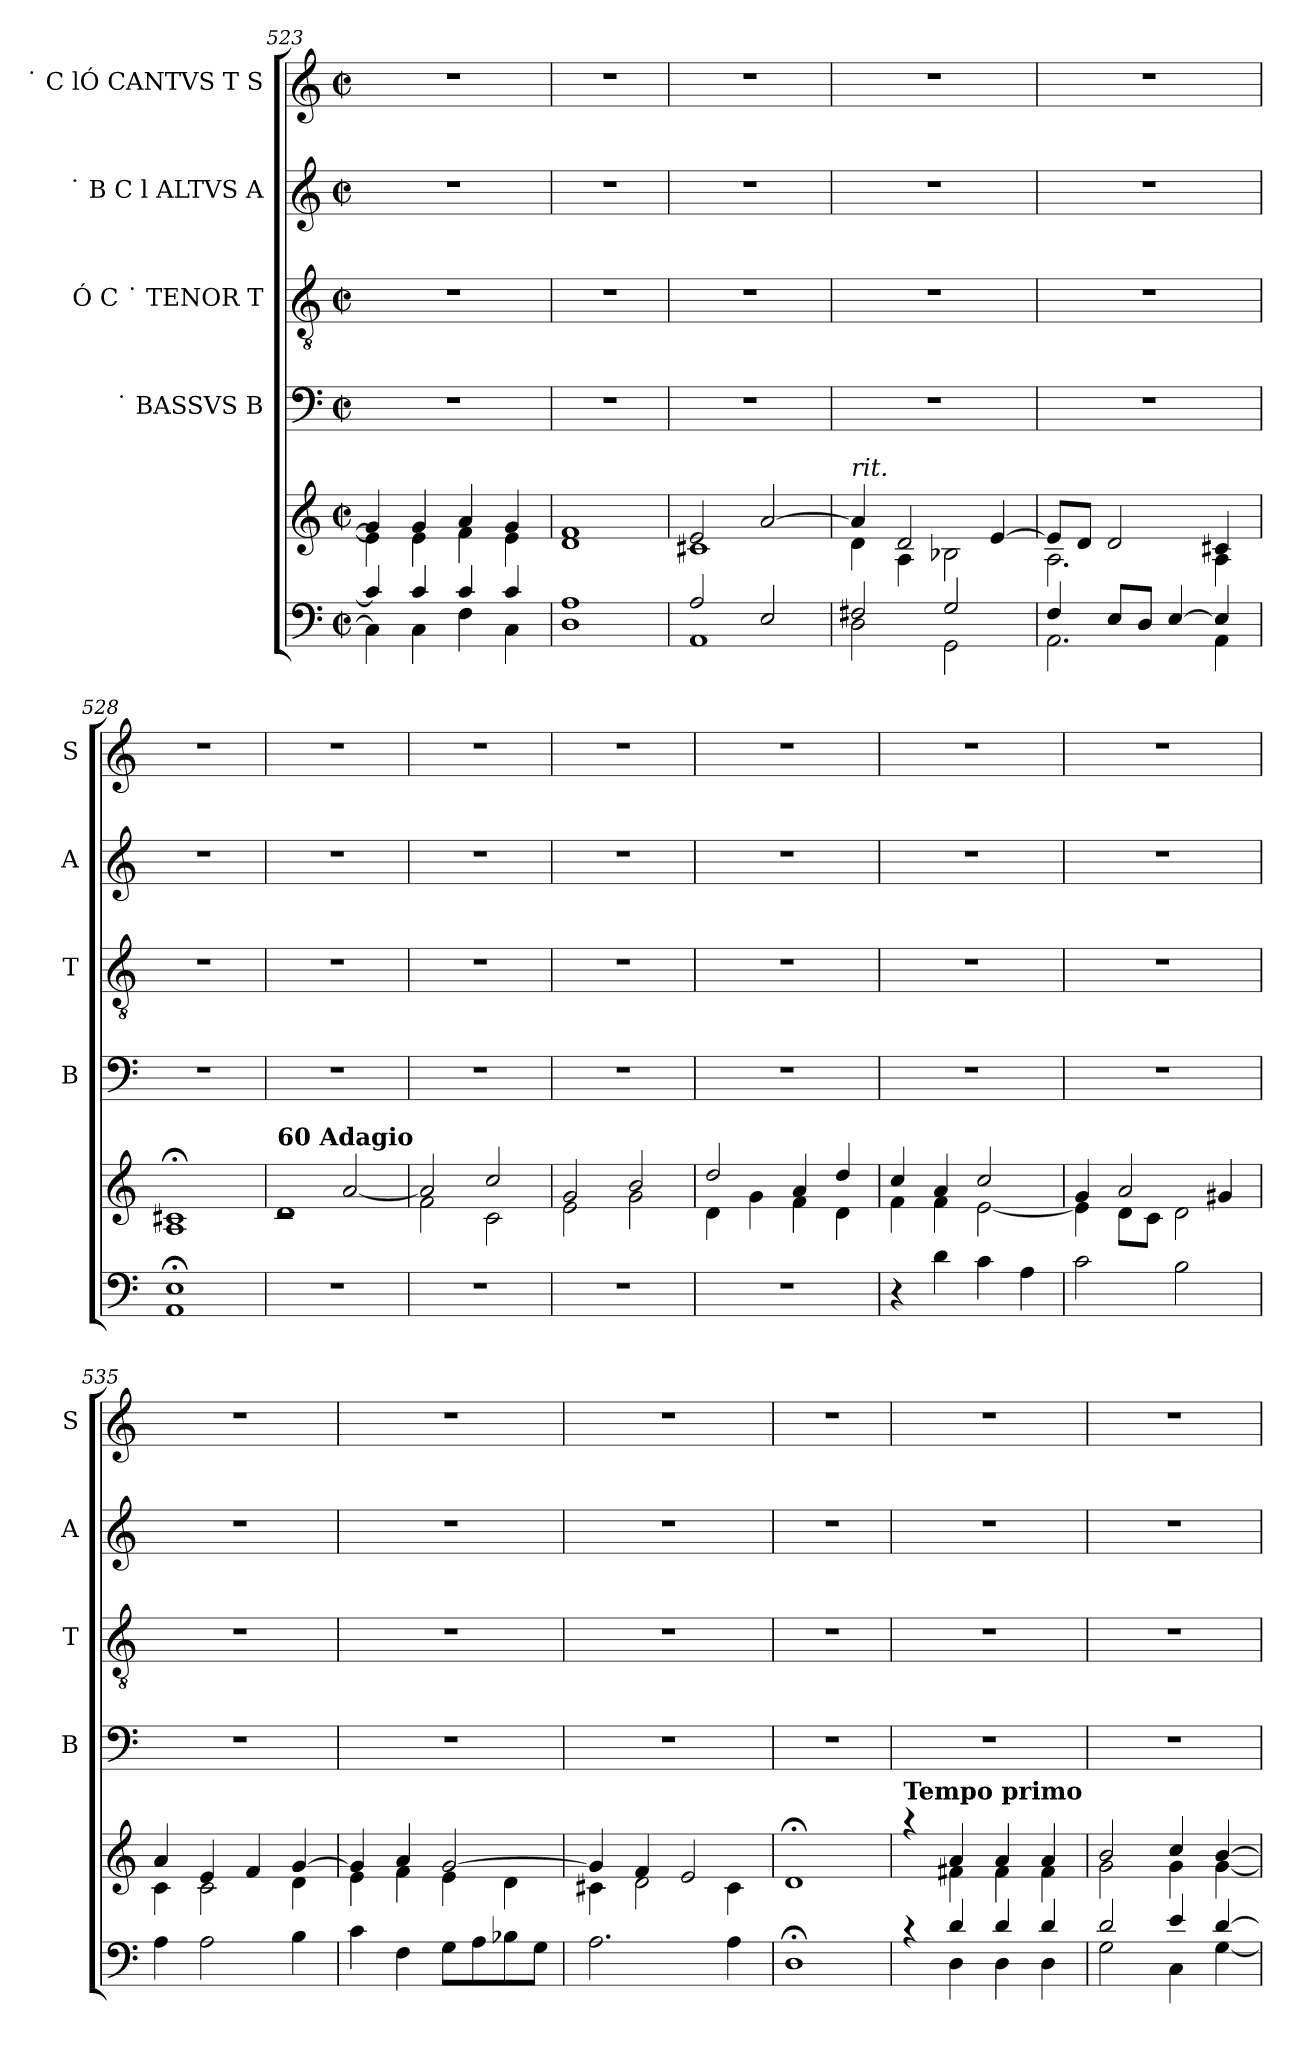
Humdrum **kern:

**kern	**kern	**kern	**kern	**kern	**kern
*part6	*part5	*part4	*part3	*part2	*part1
*staff6	*staff5	*staff4	*staff3	*staff2	*staff1
*	*	*I"˙ BASSVS B	*I"Ó C ˙ TENOR T	*I"˙ B C l ALTVS A	*I"˙ C lÓ CANTVS T S
*	*	*I'B	*I'T	*I'A	*I'S
*clefF4	*clefG2	*clefF4	*clefGv2	*clefG2	*clefG2
*k[]	*k[]	*k[]	*k[]	*k[]	*k[]
*C:	*C:	*C:	*C:	*C:	*C:
*M2/2	*M2/2	*M2/2	*M2/2	*M2/2	*M2/2
*met(c|)	*met(c|)	*met(c|)	*met(c|)	*met(c|)	*met(c|)
=523	=523	=523	=523	=523	=523
*^	*^	*	*	*	*
4c/]	4C\]	4g/]	4e\]	1r	1r	1r	1r
4c/	4C\	4g/	4e\	.	.	.	.
4c/	4F\	4a/	4f\	.	.	.	.
4c/	4C\	4g/	4e\	.	.	.	.
*v	*v	*	*	*	*	*	*
*	*v	*v	*	*	*	*
=524	=524	=524	=524	=524	=524
1D 1A	1d 1f	1r	1r	1r	1r
=525	=525	=525	=525	=525	=525
*^	*^	*	*	*	*
2A/	1AA	2e/	1c#X	1r	1r	1r	1r
2E/	.	[>2a/	.	.	.	.	.
=526	=526	=526	=526	=526	=526	=526	=526
!	!	!LO:TX:a:i:t=rit.	!	!	!	!	!
2F#X/	2D\	4a/]	4d\	1r	1r	1r	1r
.	.	2d/	4A\	.	.	.	.
2G/	2GG\	.	2B-X\	.	.	.	.
.	.	[>4e/	.	.	.	.	.
=527	=527	=527	=527	=527	=527	=527	=527
4F/	2.AA\	8e/L]	2.A\	1r	1r	1r	1r
.	.	8d/J	.	.	.	.	.
8E/L	.	2d/	.	.	.	.	.
8D/J	.	.	.	.	.	.	.
[>4E/	.	.	.	.	.	.	.
4E/]	4AA\	4c#X/	4A\	.	.	.	.
*v	*v	*	*	*	*	*	*
*	*v	*v	*	*	*	*
=528	=528	=528	=528	=528	=528
1AA; 1E;	1A; 1c#X;	1r	1r	1r	1r
!!LO:PB:g=z
=529	=529	=529	=529	=529	=529
*	*^	*	*	*	*
!	!LO:TX:a:B:t=60 Adagio	!	!	!	!	!
1r	1d	2rc	1r	1r	1r	1r
.	.	[>2a/	.	.	.	.
=530	=530	=530	=530	=530	=530	=530
1r	2f\	2a/]	1r	1r	1r	1r
.	2cc/	2c\	.	.	.	.
=531	=531	=531	=531	=531	=531	=531
1r	2e\	2g/	1r	1r	1r	1r
.	2b/	2g\	.	.	.	.
=532	=532	=532	=532	=532	=532	=532
1r	4d\	2dd/	1r	1r	1r	1r
.	4g\	.	.	.	.	.
.	4f\	4a/	.	.	.	.
.	4dd/	4d\	.	.	.	.
=533	=533	=533	=533	=533	=533	=533
4r	4cc/	4f\	1r	1r	1r	1r
4d\	4a/	4f\	.	.	.	.
4c\	2cc/	[<2e\	.	.	.	.
4A\	.	.	.	.	.	.
!!LO:LB:g=z
=534	=534	=534	=534	=534	=534	=534
2c\	4g/	4e\]	1r	1r	1r	1r
.	2a/	8d\L	.	.	.	.
.	.	8c\J	.	.	.	.
2B\	.	2d\	.	.	.	.
.	4g#X/	.	.	.	.	.
=535	=535	=535	=535	=535	=535	=535
4A\	4a/	4c\	1r	1r	1r	1r
2A\	4e/	2c\	.	.	.	.
.	4f/	.	.	.	.	.
4B\	[>4g/	4d\	.	.	.	.
=536	=536	=536	=536	=536	=536	=536
4c\	4g/]	4e\	1r	1r	1r	1r
4F\	4a/	4f\	.	.	.	.
8G\L	[>2g/	4e\	.	.	.	.
8A\	.	.	.	.	.	.
8B-X\	.	4d\	.	.	.	.
8G\J	.	.	.	.	.	.
=537	=537	=537	=537	=537	=537	=537
2.A\	4g/]	4c#X\	1r	1r	1r	1r
.	4f/	2d\	.	.	.	.
.	2e/	.	.	.	.	.
4A\	.	4c#\	.	.	.	.
*	*v	*v	*	*	*	*
=538	=538	=538	=538	=538	=538
1D;<	1d;	1r	1r	1r	1r
!!LO:LB:g=z
=539	=539	=539	=539	=539	=539
*^	*^	*	*	*	*
!	!	!LO:TX:a:B:t=Tempo primo	!	!	!	!	!
4rc	4ryy	4raa	4ryy	1r	1r	1r	1r
4d/	4D\	4a/	4f#X\	.	.	.	.
4d/	4D\	4a/	4f#\	.	.	.	.
4d/	4D\	4a/	4f#\	.	.	.	.
=540	=540	=540	=540	=540	=540	=540	=540
2d/	2G\	2b/	2g\	1r	1r	1r	1r
4e/	4C\	4cc/	4g\	.	.	.	.
[>4d/	[<4G\	[>4b/	[<4g\	.	.	.	.
*v	*v	*	*	*	*	*	*
*	*v	*v	*	*	*	*
=	=	=	=	=	=
*-	*-	*-	*-	*-	*-
